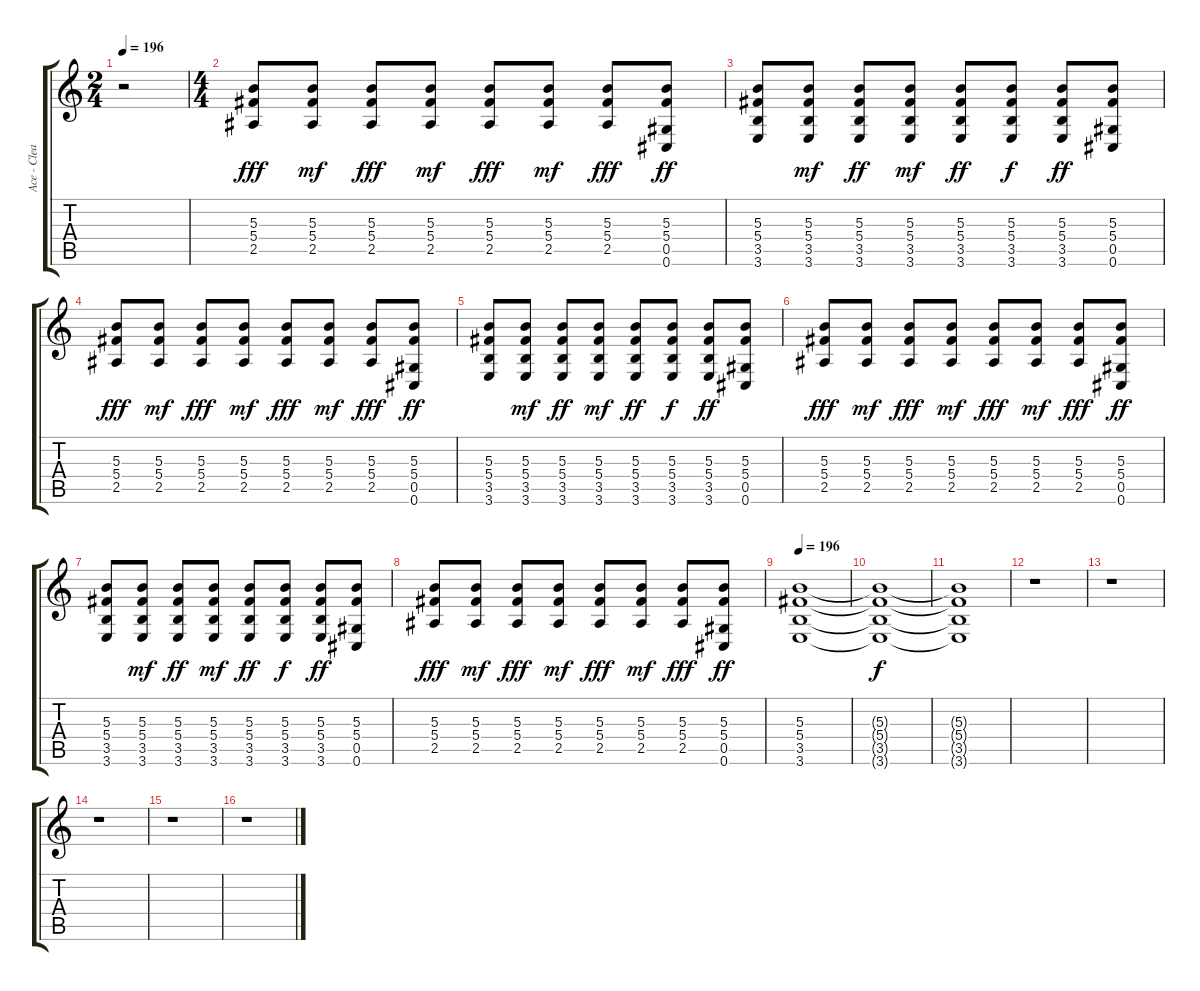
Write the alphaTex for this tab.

\track ("Ace - Clean Guitar" "Ace - Clea") {instrument electricguitarclean}
\staff {score tabs}
\tuning (Eb4 Bb3 Gb3 Db3 Ab2 Db2) {hide}
\ts (2 4)
\tempo 196
\tempo 98
\tempo 196
\clef g2
\ks c
r.2{dy fff instrument electricguitarclean} |
\ts (4 4)
(5.3 5.4 2.5).8 (5.3 5.4 2.5).8{dy mf} (5.3 5.4 2.5).8{dy fff} (5.3 5.4 2.5).8{dy mf} (5.3 5.4 2.5).8{dy fff} (5.3 5.4 2.5).8{dy mf} (5.3 5.4 2.5).8{dy fff} (5.3 5.4 0.5 0.6).8{dy ff} |
(5.3 5.4 3.5 3.6).8 (5.3 5.4 3.5 3.6).8{dy mf} (5.3 5.4 3.5 3.6).8{dy ff} (5.3 5.4 3.5 3.6).8{dy mf} (5.3 5.4 3.5 3.6).8{dy ff} (5.3 5.4 3.5 3.6).8{dy f} (5.3 5.4 3.5 3.6).8{dy ff} (5.3 5.4 0.5 0.6).8 |
(5.3 5.4 2.5).8{dy fff} (5.3 5.4 2.5).8{dy mf} (5.3 5.4 2.5).8{dy fff} (5.3 5.4 2.5).8{dy mf} (5.3 5.4 2.5).8{dy fff} (5.3 5.4 2.5).8{dy mf} (5.3 5.4 2.5).8{dy fff} (5.3 5.4 0.5 0.6).8{dy ff} |
(5.3 5.4 3.5 3.6).8 (5.3 5.4 3.5 3.6).8{dy mf} (5.3 5.4 3.5 3.6).8{dy ff} (5.3 5.4 3.5 3.6).8{dy mf} (5.3 5.4 3.5 3.6).8{dy ff} (5.3 5.4 3.5 3.6).8{dy f} (5.3 5.4 3.5 3.6).8{dy ff} (5.3 5.4 0.5 0.6).8 |
(5.3 5.4 2.5).8{dy fff} (5.3 5.4 2.5).8{dy mf} (5.3 5.4 2.5).8{dy fff} (5.3 5.4 2.5).8{dy mf} (5.3 5.4 2.5).8{dy fff} (5.3 5.4 2.5).8{dy mf} (5.3 5.4 2.5).8{dy fff} (5.3 5.4 0.5 0.6).8{dy ff} |
(5.3 5.4 3.5 3.6).8 (5.3 5.4 3.5 3.6).8{dy mf} (5.3 5.4 3.5 3.6).8{dy ff} (5.3 5.4 3.5 3.6).8{dy mf} (5.3 5.4 3.5 3.6).8{dy ff} (5.3 5.4 3.5 3.6).8{dy f} (5.3 5.4 3.5 3.6).8{dy ff} (5.3 5.4 0.5 0.6).8 |
(5.3 5.4 2.5).8{dy fff} (5.3 5.4 2.5).8{dy mf} (5.3 5.4 2.5).8{dy fff} (5.3 5.4 2.5).8{dy mf} (5.3 5.4 2.5).8{dy fff} (5.3 5.4 2.5).8{dy mf} (5.3 5.4 2.5).8{dy fff} (5.3 5.4 0.5 0.6).8{dy ff} |
\tempo 196
(5.3 5.4 3.5 3.6).1 |
(5.3{t} 5.4{t} 3.5{t} 3.6{t}).1{dy f} |
(5.3{t} 5.4{t} 3.5{t} 3.6{t}).1 |
r.1 |
r.1 |
r.1 |
r.1 |
r.1
